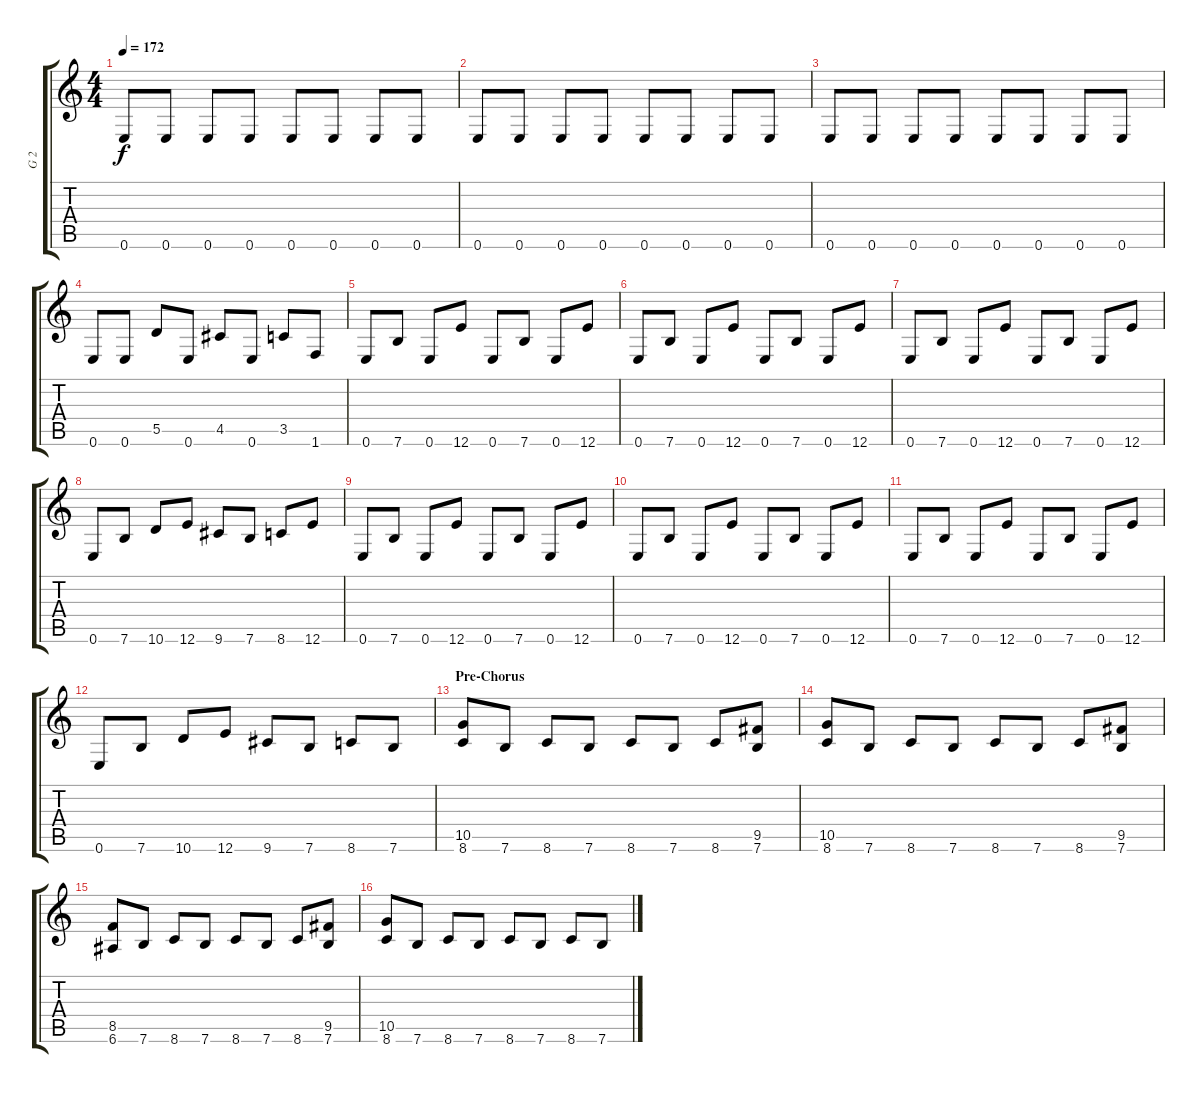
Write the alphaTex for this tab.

\track ("G 2" "G 2") {instrument overdrivenguitar}
\staff {score tabs}
\tuning (E4 B3 G3 D3 A2 E2) {hide}
\ts (4 4)
\tempo 172
\clef g2
\ks c
0.6.8{dy f} 0.6.8 0.6.8 0.6.8 0.6.8 0.6.8 0.6.8 0.6.8 |
0.6.8 0.6.8 0.6.8 0.6.8 0.6.8 0.6.8 0.6.8 0.6.8 |
0.6.8 0.6.8 0.6.8 0.6.8 0.6.8 0.6.8 0.6.8 0.6.8 |
0.6.8 0.6.8 5.5.8 0.6.8 4.5.8 0.6.8 3.5.8 1.6.8 |
0.6.8 7.6.8 0.6.8 12.6.8 0.6.8 7.6.8 0.6.8 12.6.8 |
0.6.8 7.6.8 0.6.8 12.6.8 0.6.8 7.6.8 0.6.8 12.6.8 |
0.6.8 7.6.8 0.6.8 12.6.8 0.6.8 7.6.8 0.6.8 12.6.8 |
0.6.8 7.6.8 10.6.8 12.6.8 9.6.8 7.6.8 8.6.8 12.6.8 |
0.6.8 7.6.8 0.6.8 12.6.8 0.6.8 7.6.8 0.6.8 12.6.8 |
0.6.8 7.6.8 0.6.8 12.6.8 0.6.8 7.6.8 0.6.8 12.6.8 |
0.6.8 7.6.8 0.6.8 12.6.8 0.6.8 7.6.8 0.6.8 12.6.8 |
0.6.8 7.6.8 10.6.8 12.6.8 9.6.8 7.6.8 8.6.8 7.6.8 |
\section ("" "Pre-Chorus")
(10.5 8.6).8 7.6.8 8.6.8 7.6.8 8.6.8 7.6.8 8.6.8 (9.5 7.6).8 |
(10.5 8.6).8 7.6.8 8.6.8 7.6.8 8.6.8 7.6.8 8.6.8 (9.5 7.6).8 |
(8.5 6.6).8 7.6.8 8.6.8 7.6.8 8.6.8 7.6.8 8.6.8 (9.5 7.6).8 |
(10.5 8.6).8 7.6.8 8.6.8 7.6.8 8.6.8 7.6.8 8.6.8 7.6.8
